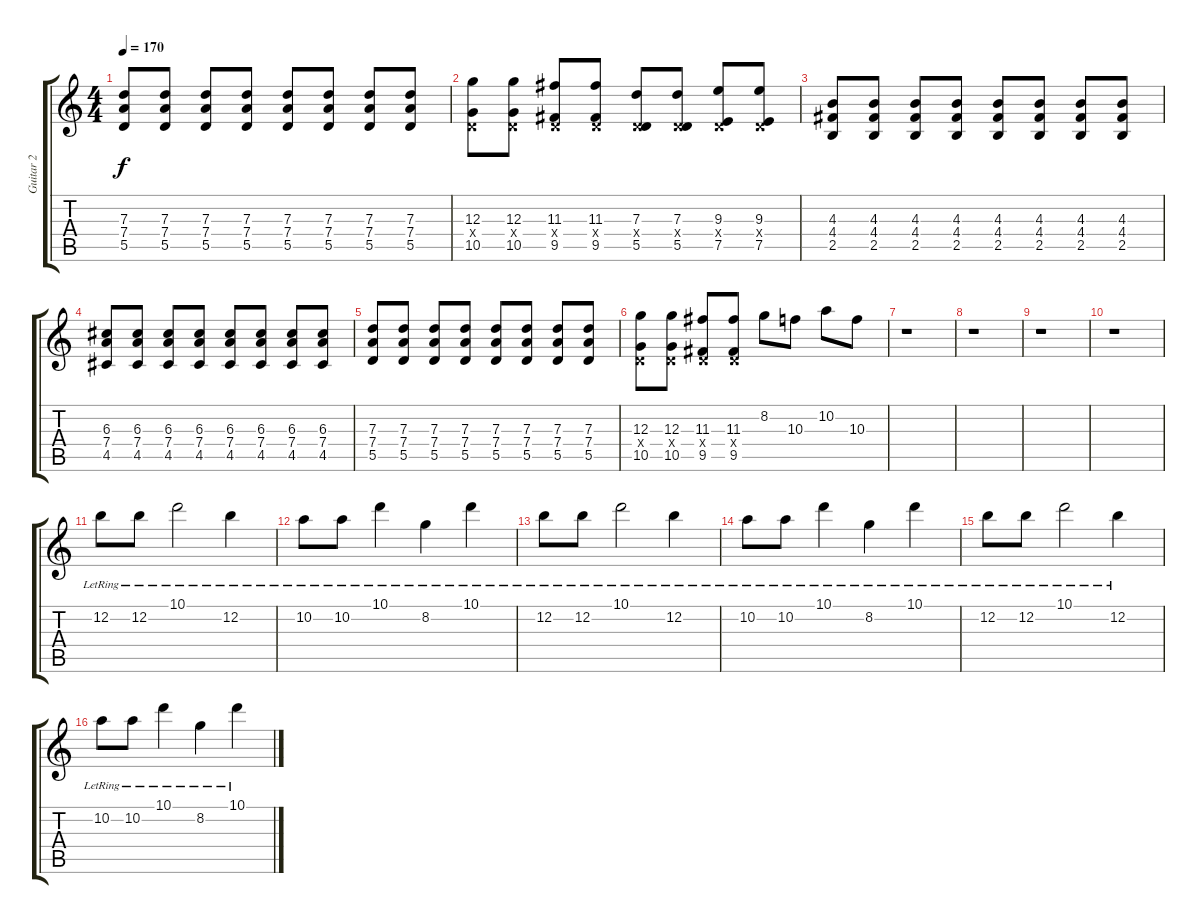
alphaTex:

\track ("Guitar 2" "Guitar 2") {instrument overdrivenguitar}
\staff {score tabs}
\tuning (E4 B3 G3 D3 A2 E2) {hide}
\ts (4 4)
\tempo 170
\clef g2
\ks c
(7.3 7.4 5.5).8{dy f} (7.3 7.4 5.5).8 (7.3 7.4 5.5).8 (7.3 7.4 5.5).8 (7.3 7.4 5.5).8 (7.3 7.4 5.5).8 (7.3 7.4 5.5).8 (7.3 7.4 5.5).8 |
(12.3 0.4{x} 10.5).8 (12.3 0.4{x} 10.5).8 (11.3 0.4{x} 9.5).8 (11.3 0.4{x} 9.5).8 (7.3 0.4{x} 5.5).8 (7.3 0.4{x} 5.5).8 (9.3 0.4{x} 7.5).8 (9.3 0.4{x} 7.5).8 |
(4.3 4.4 2.5).8 (4.3 4.4 2.5).8 (4.3 4.4 2.5).8 (4.3 4.4 2.5).8 (4.3 4.4 2.5).8 (4.3 4.4 2.5).8 (4.3 4.4 2.5).8 (4.3 4.4 2.5).8 |
(6.3 7.4 4.5).8 (6.3 7.4 4.5).8 (6.3 7.4 4.5).8 (6.3 7.4 4.5).8 (6.3 7.4 4.5).8 (6.3 7.4 4.5).8 (6.3 7.4 4.5).8 (6.3 7.4 4.5).8 |
(7.3 7.4 5.5).8 (7.3 7.4 5.5).8 (7.3 7.4 5.5).8 (7.3 7.4 5.5).8 (7.3 7.4 5.5).8 (7.3 7.4 5.5).8 (7.3 7.4 5.5).8 (7.3 7.4 5.5).8 |
(12.3 0.4{x} 10.5).8 (12.3 0.4{x} 10.5).8 (11.3 0.4{x} 9.5).8 (11.3 0.4{x} 9.5).8 8.2.8 10.3.8 10.2.8 10.3.8 |
r.1 |
r.1 |
r.1 |
r.1 |
12.2{lr}.8 12.2{lr}.8 10.1{lr}.2 12.2{lr}.4 |
10.2{lr}.8 10.2{lr}.8 10.1{lr}.4 8.2{lr}.4 10.1{lr}.4 |
12.2{lr}.8 12.2{lr}.8 10.1{lr}.2 12.2{lr}.4 |
10.2{lr}.8 10.2{lr}.8 10.1{lr}.4 8.2{lr}.4 10.1{lr}.4 |
12.2{lr}.8 12.2{lr}.8 10.1{lr}.2 12.2{lr}.4 |
10.2{lr}.8 10.2{lr}.8 10.1{lr}.4 8.2{lr}.4 10.1{lr}.4
